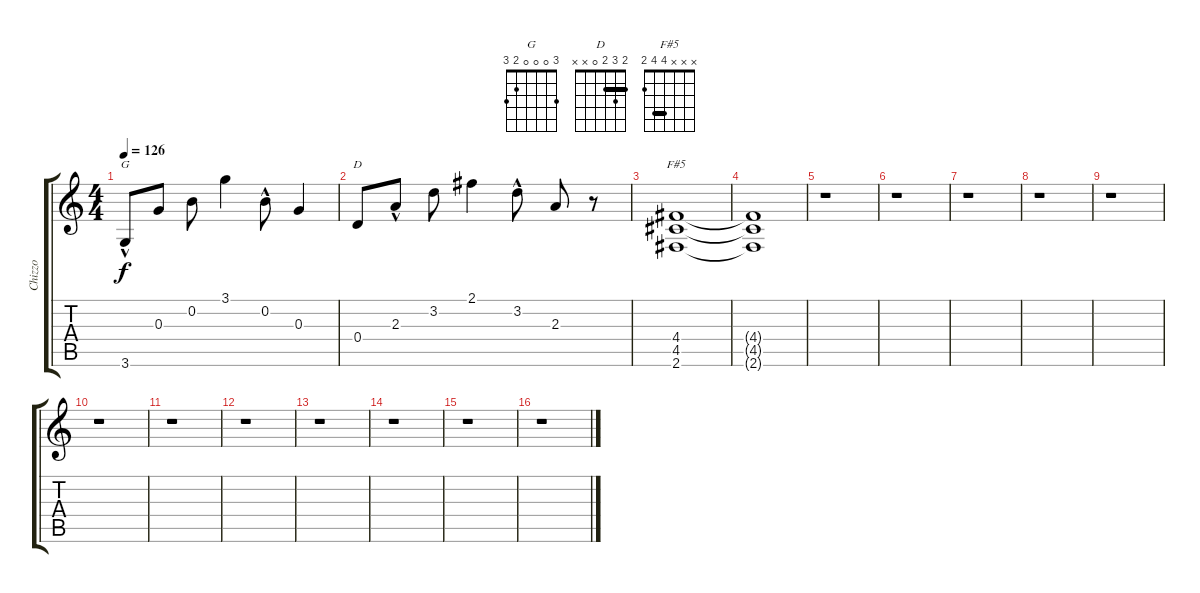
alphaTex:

\track ("Chizzo" "Chizzo") {instrument acousticguitarsteel}
\staff {score tabs}
\tuning (E4 B3 G3 D3 A2 E2) {hide}
\chord ("G" 3 0 0 0 2 3)
\chord ("D" 2 3 2 0 x x) {barre 2}
\chord ("F#5" x x x 4 4 2) {barre 4}
\ts (4 4)
\tempo 126
\clef g2
\ks c
3.6{hac}.8{ch "G" dy f} 0.3.8 0.2.8 3.1.4 0.2{hac}.8 0.3.4 |
0.4.8{ch "D"} 2.3{hac}.8 3.2.8 2.1.4 3.2{hac}.8 2.3.8 r.8 |
(4.4 4.5 2.6).1{ch "F#5"} |
(4.4{t} 4.5{t} 2.6{t}).1 |
r.1 |
r.1 |
r.1 |
r.1 |
r.1 |
r.1 |
r.1 |
r.1 |
r.1 |
r.1 |
r.1 |
r.1
